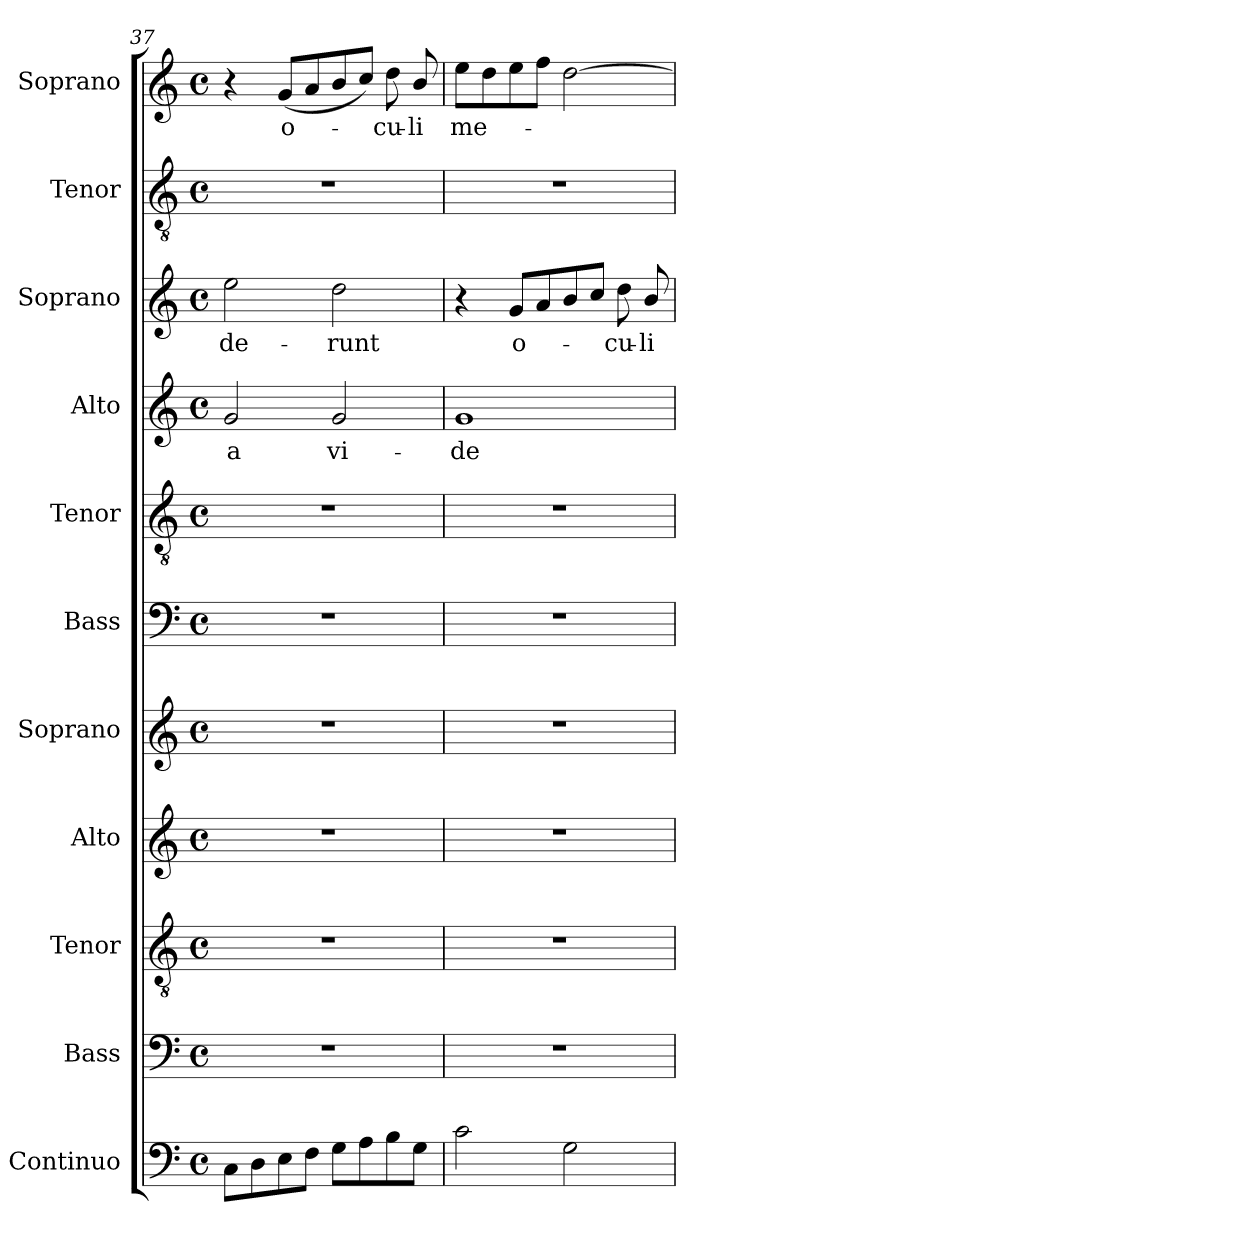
**kern	**kern	**kern	**kern	**kern	**kern	**kern	**kern	**text	**kern	**text	**kern	**kern	**text
*part11	*part10	*part9	*part8	*part7	*part6	*part5	*part4	*part4	*part3	*part3	*part2	*part1	*part1
*staff11	*staff10	*staff9	*staff8	*staff7	*staff6	*staff5	*staff4	*staff4	*staff3	*staff3	*staff2	*staff1	*staff1
*I"Continuo	*I"Bass	*I"Tenor	*I"Alto	*I"Soprano	*I"Bass	*I"Tenor	*I"Alto	*	*I"Soprano	*	*I"Tenor	*I"Soprano	*
*I'Cont.	*I'B.	*I'T.	*I'A.	*I'S.	*I'B.	*I'T.	*I'A.	*	*I'S.	*	*I'T.	*I'S.	*
*clefF4	*clefF4	*clefGv2	*clefG2	*clefG2	*clefF4	*clefGv2	*clefG2	*	*clefG2	*	*clefGv2	*clefG2	*
*	*	*ITrd7c12	*	*	*	*ITrd7c12	*	*	*	*	*ITrd7c12	*	*
*k[]	*k[]	*k[]	*k[]	*k[]	*k[]	*k[]	*k[]	*	*k[]	*	*k[]	*k[]	*
*C:	*C:	*C:	*C:	*C:	*C:	*C:	*C:	*	*C:	*	*C:	*C:	*
*M4/4	*M4/4	*M4/4	*M4/4	*M4/4	*M4/4	*M4/4	*M4/4	*	*M4/4	*	*M4/4	*M4/4	*
*met(c)	*met(c)	*met(c)	*met(c)	*met(c)	*met(c)	*met(c)	*met(c)	*	*met(c)	*	*met(c)	*met(c)	*
=37	=37	=37	=37	=37	=37	=37	=37	=37	=37	=37	=37	=37	=37
!	!	!	!	!	!	!	!	!LO:LY:b:color=#000000	!	!	!	!	!
!	!	!	!	!	!	!	!	!	!	!LO:LY:b:color=#000000	!	!	!
8Ci\L	1r	1r	1r	1r	1r	1r	2gi/	-a	2eei\	-de-	1r	4r	.
8Di\	.	.	.	.	.	.	.	.	.	.	.	.	.
!	!	!	!	!	!	!	!	!	!	!	!	!	!LO:LY:b:color=#000000
8Ei\	.	.	.	.	.	.	.	.	.	.	.	(8gi/L	o-
8Fi\J	.	.	.	.	.	.	.	.	.	.	.	8ai/	.
!	!	!	!	!	!	!	!	!LO:LY:b:color=#000000	!	!	!	!	!
!	!	!	!	!	!	!	!	!	!	!LO:LY:b:color=#000000	!	!	!
8Gi\L	.	.	.	.	.	.	2gi/	vi-	2ddi\	-runt	.	8bi/	.
8Ai\	.	.	.	.	.	.	.	.	.	.	.	8cci/J)	.
!	!	!	!	!	!	!	!	!	!	!	!	!	!LO:LY:b:color=#000000
8Bi\	.	.	.	.	.	.	.	.	.	.	.	8ddi\	-cu-
!	!	!	!	!	!	!	!	!	!	!	!	!	!LO:LY:b:color=#000000
8Gi\J	.	.	.	.	.	.	.	.	.	.	.	8bi/	-li
=38	=38	=38	=38	=38	=38	=38	=38	=38	=38	=38	=38	=38	=38
!	!	!	!	!	!	!	!	!LO:LY:b:color=#000000	!	!	!	!	!
!	!	!	!	!	!	!	!	!	!	!	!	!	!LO:LY:b:color=#000000
2ci\	1r	1r	1r	1r	1r	1r	1gi	-de-	4r	.	1r	8eei\L	me-
.	.	.	.	.	.	.	.	.	.	.	.	8ddi\	.
!	!	!	!	!	!	!	!	!	!	!LO:LY:b:color=#000000	!	!	!
.	.	.	.	.	.	.	.	.	8gi/L	o-	.	8eei\	.
.	.	.	.	.	.	.	.	.	8ai/	.	.	8ffi\J	.
2Gi\	.	.	.	.	.	.	.	.	8bi/	.	.	[2ddi\	.
.	.	.	.	.	.	.	.	.	8cci/J	.	.	.	.
!	!	!	!	!	!	!	!	!	!	!LO:LY:b:color=#000000	!	!	!
.	.	.	.	.	.	.	.	.	8ddi\	-cu-	.	.	.
!	!	!	!	!	!	!	!	!	!	!LO:LY:b:color=#000000	!	!	!
.	.	.	.	.	.	.	.	.	8bi/	-li	.	.	.
=	=	=	=	=	=	=	=	=	=	=	=	=	=
*-	*-	*-	*-	*-	*-	*-	*-	*-	*-	*-	*-	*-	*-
